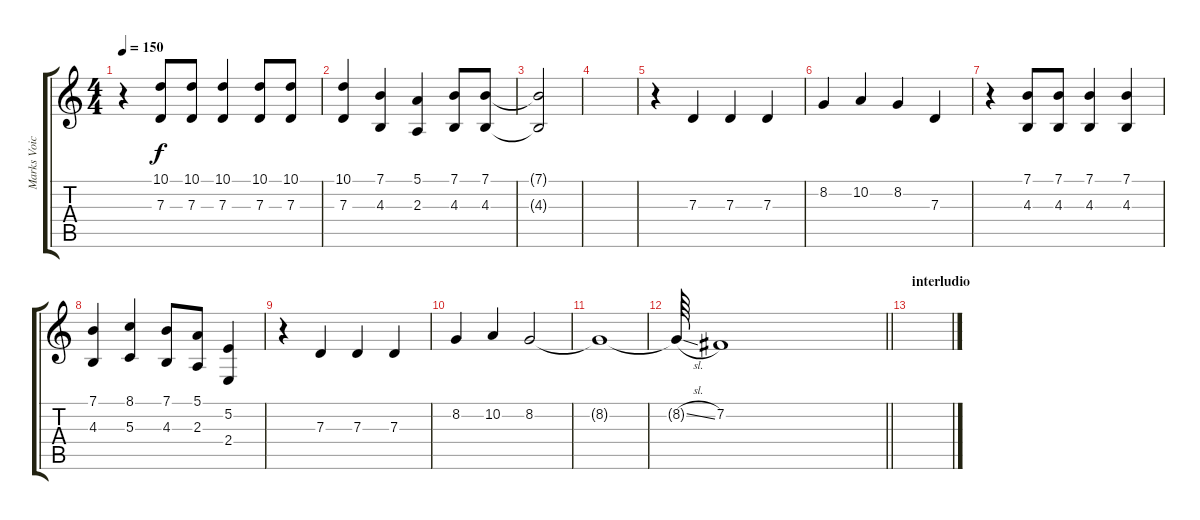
\track ("Marks Voice" "Marks Voic") {instrument tenorsax}
\staff {score tabs}
\tuning (E4 B3 G3 D3 A2 E2) {hide}
\ts (4 4)
\tempo 150
\clef g2
\ks c
r.4{dy f} (10.1 7.3).8 (10.1 7.3).8 (10.1 7.3).4 (10.1 7.3).8 (10.1 7.3).8 |
(10.1 7.3).4 (7.1 4.3).4 (5.1 2.3).4 (7.1 4.3).8 (7.1 4.3).8 |
(7.1{t} 4.3{t}).2 |
|
r.4 7.3.4 7.3.4 7.3.4 |
8.2.4 10.2.4 8.2.4 7.3.4 |
r.4 (7.1 4.3).8 (7.1 4.3).8 (7.1 4.3).4 (7.1 4.3).4 |
(7.1 4.3).4 (8.1 5.3).4 (7.1 4.3).8 (5.1 2.3).8 (5.2 2.4).4 |
r.4 7.3.4 7.3.4 7.3.4 |
8.2.4 10.2.4 8.2.2 |
8.2{t}.1 |
\barLineRight lightlight
8.2{sl t}.64 7.2.1 |
\section ("" "interludio")
